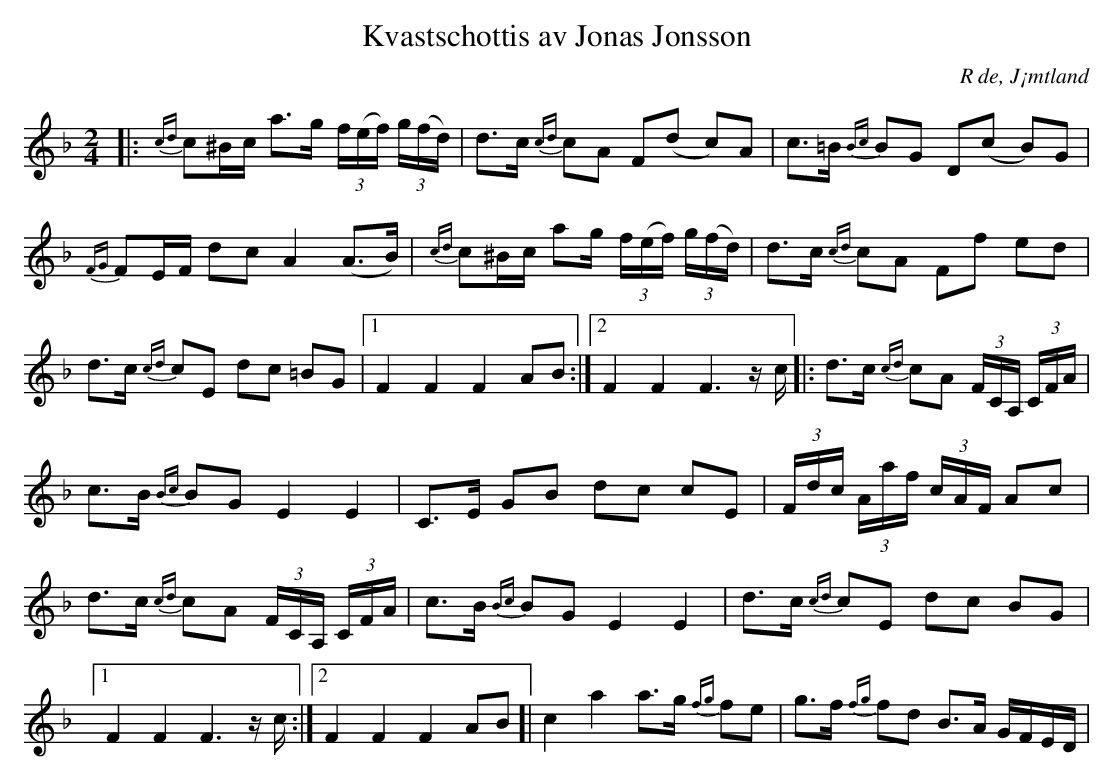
X:1
T:Kvastschottis av Jonas Jonsson
O:R de, J¡mtland
M:2/4
L:1/16
K:F
|: {cd}c2^Bc a2>g2 (3f(ef) (3g(fd) | d2>c2 {cd}c2A2 F2(d2- c2)A2 | c2>=B2 {Bc}B2G2 D2(c2- B2)G2 | {FG}F2EF d2c2 A4 (A2>B2) | {cd}c2^Bc a2g (3f(ef) (3g(fd) | d2>c2 {cd}c2A2 F2f2 e2d2 | d2>c2 {cd}c2E2 d2c2 =B2G2 |1 F4 F4 F4 A2B2 :|2 F4 F4 F4> z2c ]|: d2>c2 {cd}c2A2 (3FCA, (3CFA | c2>B2 {Bc}B2G2 E4 E4 | C2>E2 G2B2 d2c2 c2E2 | (3Fdc (3Aaf (3cAF A2c2 | d2>c2 {cd}c2A2 (3FCA, (3CFA | c2>B2 {Bc}B2G2 E4 E4 | d2>c2 {cd}c2E2 d2c2 B2G2 |1 F4 F4 F4> z2c :|2 F4 F4 F4 A2B2 ]| c4 a4 a2>g2 {fg}f2e2 | g2>f2 {fg}f2d2 B2>A2 GFED |
